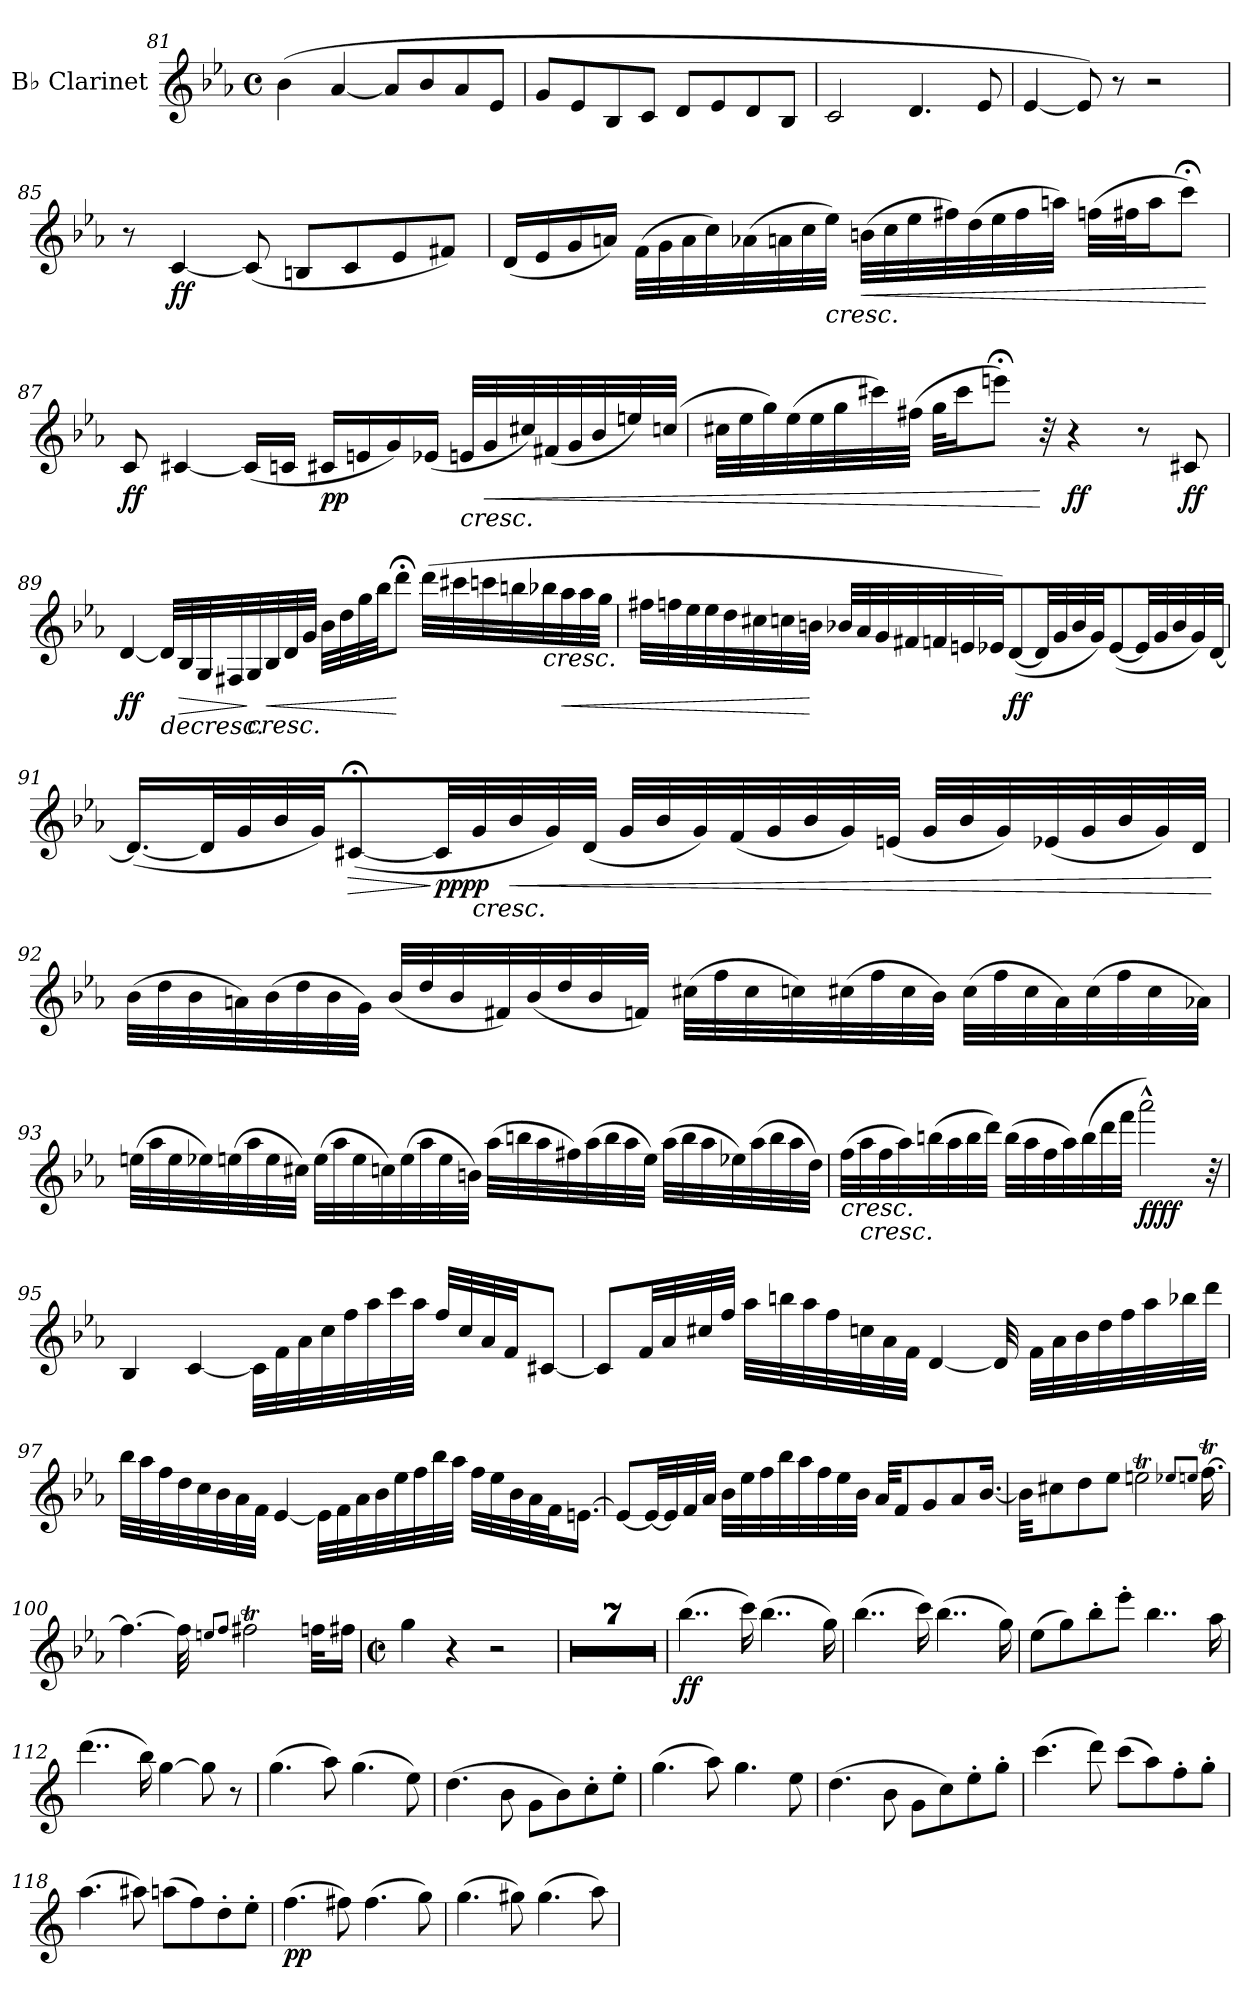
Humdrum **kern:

**kern	**dynam
*part1	*part1
*staff1	*staff1
*I"B♭ Clarinet	*
*I'B♭ Cl.	*
*ITrd1c2	*
*k[b-e-a-d-g-]	*
*M4/4	*
*met(c)	*
=81	=81
(4a-\	.
[4g-/	.
8g-/L]	.
8a-/	.
8g-/	.
8d-/J	.
=82	=82
8f/L	.
8d-/	.
8A-/	.
8B-/J	.
8c/L	.
8d-/	.
8c/	.
8A-/J	.
=83	=83
2B-/	.
4.c/	.
8d-/	.
=84	=84
[4d-/	.
8d-/])	.
8r	.
2r	.
=85	=85
8r	.
!	!LO:DY:b
!	!LO:DY:n=1:b
[4B-/	f f
(8B-/]	.
8An/L	.
8B-/	.
8d-/	.
8en/J)	.
!!LO:PB:g=z
=86	=86
(16c/LL	.
16d-/	.
16f/	.
16gn/JJ)	.
(32e-\LLL	.
32f\	.
32g\	.
32b-\)	.
(32g-X\	.
32gn\	.
32b-\	.
!	!LO:HP:b
32dd-\JJJ)	<
!	!LO:HP:b
(32an\LLL	<
32b-\	.
32dd-\	.
32een\)	.
(32cc\	.
32dd-\	.
32ee\	.
32ggn\JJJ)	.
(32ee-X\LLL	.
32een\J	.
16gg\J	.
8bb-;<\J)	.
.	[ [
!!LO:LB:g=z
=87	=87
!	!LO:DY:b
!	!LO:DY:n=1:b
8B-/	f f
[4Bn/	.
(16B/LL]	.
16B-X/JJ	.
!	!LO:DY:n=2:b
!	!LO:DY:n=3:b
16Bn/LL	p p
16dn/	.
16f/)	.
(16d-X/JJ	.
!	!LO:HP:b
32dn/LLL	<
!	!LO:HP:b
32f/	<
32bn/)	.
(32en/	.
32f/	.
32a-/	.
32ddn/)	.
(>32b-X/JJJ	.
=88	=88
32bn\LLL	.
32dd-\	.
32ff\)	.
(32dd-\	.
32dd-\	.
32ff\	.
32bbn\)	.
(32een\JJJ	.
32ff\KLL	.
16bb\J	.
8dddn;<\J)	.
32r	[ [
!	!LO:DY:b
!	!LO:DY:n=1:b
4r	f f
8r	.
!	!LO:DY:n=2:b
!	!LO:DY:n=3:b
8Bn/	f f
!!LO:LB:g=z
=89	=89
!	!LO:DY:b
!	!LO:DY:n=1:b
[4c/	f f
!	!LO:HP:b
32c/LLL]	>
!	!LO:HP:b
32A-/	>
32F/	.
32En/	.
!	!LO:HP:n=1:b
32F/	] ] <
!	!LO:HP:b
32A-/	<
32c/	.
32f/JJJ	.
32a-\LLL	.
32cc\	.
32ff\	.
32aa-\JJ	.
!	!LO:DY:n=2:b
!	!LO:DY:n=3:b
8ccc;<\J	[ [ mf mf
(>32ccc\LLL	.
32bbn\	.
32bb-X\	.
32aan\	.
!	!LO:HP:b
32aa-X\	<
!	!LO:HP:b
32gg-\	<
32gg-\	.
32ff\JJJ	.
!!LO:LB:g=z
=90	=90
32een\LLL	.
32ee-X\	.
32dd-\	.
32dd-\	.
32cc\	.
32bn\	.
32b-X\	.
32an\JJJ	[ [
32a-X/LLL	.
32g-/	.
32f/	.
32en/	.
32e-X/	.
32dn/	.
32d-X/JJ)	.
*MM60	*
!	!LO:DY:b
!	!LO:DY:n=1:b
([8c/	f f
32c/LL]	.
32f/	.
32a-/	.
32f/JJ)	.
([8d-/	.
32d-/LL]	.
32f/	.
32a-/	.
32f/)	.
[32c/JJJ	.
!!LO:LB:g=z
=91	=91
(16.c/LL_	.
32c/L]	.
*MM20	*
32f/	.
32a-/	.
32f/JJ)	.
!	!LO:HP:b
!	!LO:HP:n=1:b
([8Bn;</	> >
!	!LO:DY:n=1:b
!	!LO:DY:n=2:b
32BZ/LL]	] pp pp
!	!LO:HP:n=1:b
32f/	] <
!	!LO:HP:b
32a-/	<
32f/)	.
(32c/JJJ	.
*MM40	*
32f/LLL	.
32a-/	.
32f/)	.
(32e-/	.
32f/	.
32a-/	.
32f/)	.
(32dn/JJJ	.
*MM60	*
32f/LLL	.
32a-/	.
32f/)	.
(32d-X/	.
32f/	.
32a-/	.
32f/)	.
32c/JJJ	.
.	[ [
!!LO:LB:g=z
=92	=92
*MM80	*
(32a-\LLL	.
32cc\	.
32a-\	.
32gn\)	.
(32a-\	.
32cc\	.
32a-\	.
32f\JJJ)	.
(32a-/LLL	.
32cc/	.
32a-/	.
32en/)	.
(32a-/	.
32cc/	.
32a-/	.
32e-X/JJJ)	.
(32bn\LLL	.
32ee-\	.
32b\	.
32b-X\)	.
(32bn\	.
32ee-\	.
32b\	.
32a-\JJJ)	.
(32b\LLL	.
32ee-\	.
32b\	.
32g\)	.
(32b\	.
32ee-\	.
32b\	.
32g-X\JJJ)	.
!!LO:LB:g=z
=93	=93
(32ddn\LLL	.
32gg-\	.
32dd\	.
32dd-X\)	.
(32ddn\	.
32gg-\	.
32dd\	.
32bn\JJJ)	.
(32dd\LLL	.
32gg-\	.
32dd\	.
32b-X\)	.
(32dd\	.
32gg-\	.
32dd\	.
32an\JJJ)	.
(32gg-\LLL	.
32aan\	.
32gg-\	.
32een\)	.
(32gg-\	.
32aa\	.
32gg-\	.
32dd\JJJ)	.
(32gg-\LLL	.
32aa\	.
32gg-\	.
32dd-X\)	.
(32gg-\	.
32aa\	.
32gg-\	.
32cc\JJJ)	.
!!LO:LB:g=z
=94	=94
!	!LO:HP:b
(32ee-\LLL	<
!	!LO:HP:b
32gg-\	<
32ee-\	.
32gg-\)	.
(32aan\	.
32gg-\	.
32aa\	.
32ccc\JJJ)	.
(32aa\LLL	.
32gg-\	.
32ee-\	.
32gg-\)	.
(32aa\	.
32ccc\	.
32eee-\JJJ	.
!	!LO:DY:b
!	!LO:DY:n=1:b
2ggg-^^\)	ff ff
32r	.
.	[ [
=95	=95
4A-/	.
[4B-/	.
32B-\LLL]	.
32e-\	.
32g-\	.
32b-\	.
32ee-\	.
32gg-\	.
32bb-\	.
32gg-\JJJ	.
32ee-/LLL	.
32b-/	.
32g-/	.
32e-/JJ	.
[8Bn/J	.
!!LO:LB:g=z
=96	=96
8B/L]	.
32e-/LL	.
32g-/	.
32bn/	.
32ee-/JJJ	.
32gg-\LLL	.
32aan\	.
32gg-\	.
32ee-\	.
32b-X\	.
32g-\	.
32e-\JJJ	.
[4c/	.
32c/]	.
32e-\LLL	.
32g-\	.
32a-\	.
32cc\	.
32ee-\	.
32gg-\	.
32aa-X\	.
32ccc\JJJ	.
!!LO:LB:g=z
=97	=97
32aa-\LLL	.
32gg-\	.
32ee-\	.
32cc\	.
32b-\	.
32a-\	.
32g-\	.
32e-\JJJ	.
[4d-/	.
32d-\LLL]	.
32e-\	.
32g-\	.
32a-\	.
32dd-\	.
32ee-\	.
32aa-\	.
32gg-\JJJ	.
32ee-\LLL	.
32dd-\	.
32a-\	.
32g-\	.
32e-\J	.
[16.dn\JJ	.
=98	=98
*MM60	*
8d/L_	.
32d/LL_	.
32d/]	.
32e-/	.
32g-/JJJ	.
32a-\LLL	.
32dd-\	.
32ee-\	.
32aa-\	.
32gg-\	.
32ee-\	.
32dd-\	.
32a-\JJJ	.
32g-/KKL	.
8e-/	.
8f/	.
8g-/	.
[16.a-/Jk	.
!!LO:PB:g=z
=99	=99
32a-\KKL]	.
8bn\	.
8cc\	.
8dd-\J	.
2ddnt\	.
8qdd-X/L	.
8qddn/J	.
[16.ee-T\	.
=100	=100
4.ee-\_	.
32ee-\]	.
8qddn/L	.
8qee-/J	.
2eent\	.
32ee-X\KLL	.
16een\JJ	.
=101	=101
*k[b-e-]	*
*M2/2	*
*met(c|)	*
*MM210	*
4ff\	.
4r	.
2r	.
=102	=102
1r	.
=103	=103
1r	.
=104	=104
1r	.
=105	=105
1r	.
=106	=106
1r	.
=107	=107
1r	.
=108	=108
1r	.
=109	=109
!	!LO:DY:b
!	!LO:DY:n=1:b
(4..aa\	f f
16bb-\)	.
(4..aa\	.
16ff\)	.
!!LO:LB:g=z
=110	=110
(4..aa\	.
16bb-\)	.
(4..aa\	.
16ff\)	.
=111	=111
(8dd\L	.
8ff\)	.
8aa'\	.
8ddd'\J	.
4..aa\	.
16gg\	.
=112	=112
(4..ccc\	.
16aa\)	.
[4ff\	.
8ff\]	.
8r	.
=113	=113
(4.ff\	.
8gg\)	.
(4.ff\	.
8dd\)	.
=114	=114
(4.cc\	.
8a\	.
8f\L	.
8a\)	.
8b-'\	.
8dd'\J	.
=115	=115
(4.ff\	.
8gg\)	.
4.ff\	.
8dd\	.
!!LO:LB:g=z
=116	=116
(4.cc\	.
8a\	.
8f\L	.
8b-\)	.
8dd'\	.
8ff'\J	.
=117	=117
(4.bb-\	.
8ccc\)	.
(8bb-\L	.
8gg\)	.
8ee-'\	.
8ff'\J	.
=118	=118
(4.gg\	.
8gg#X\)	.
(8ggn\L	.
8ee-\)	.
8cc'\	.
8dd'\J	.
=119	=119
!	!LO:DY:b
!	!LO:DY:n=1:b
(4.ee-\	p p
8een\)	.
(4.ee\	.
8ff\)	.
=120	=120
(4.ff\	.
8ff#X\)	.
(4.ff#\	.
8gg\)	.
=	=
*-	*-
